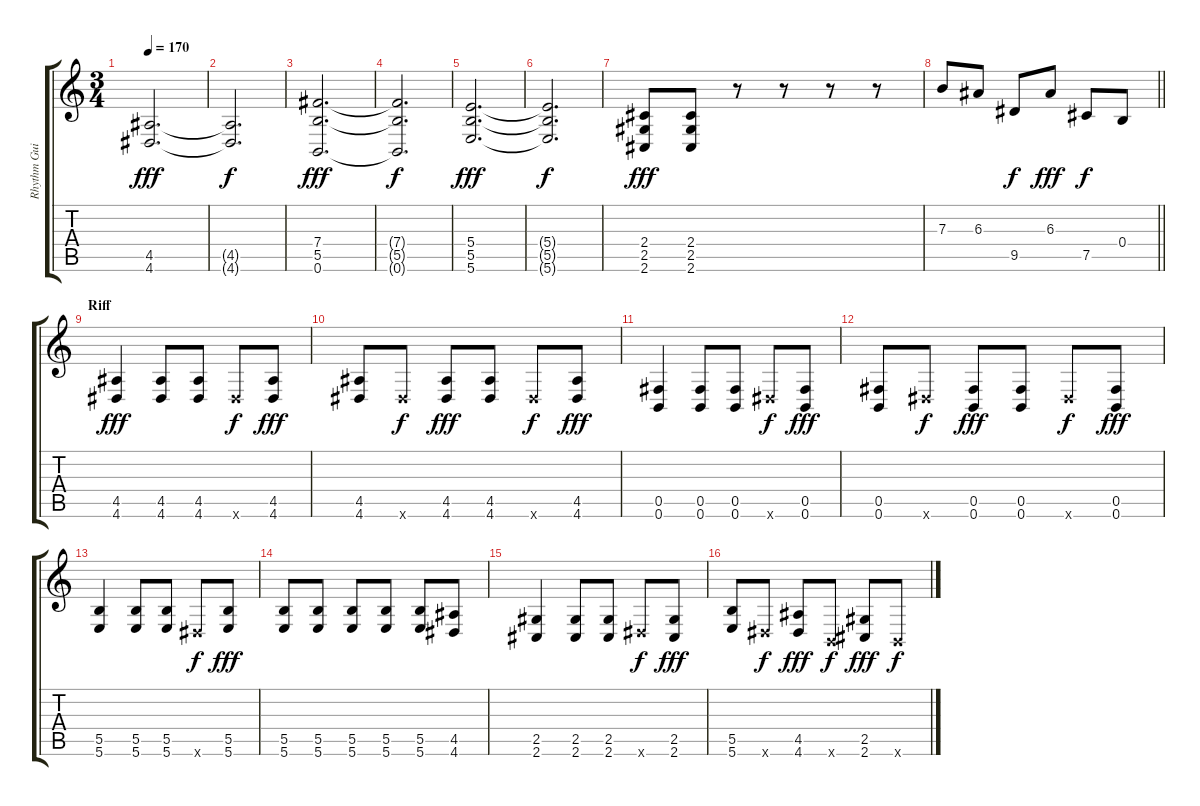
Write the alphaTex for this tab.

\track ("Rhythm Guitar" "Rhythm Gui") {instrument distortionguitar}
\staff {score tabs}
\tuning (Db4 Ab3 E3 B2 Gb2 B1) {hide}
\ts (3 4)
\tempo 170
\clef g2
\ks c
(4.5 4.6).2{d dy fff} |
(4.5{t} 4.6{t}).2{d dy f} |
(7.4 5.5 0.6).2{d dy fff} |
(7.4{t} 5.5{t} 0.6{t}).2{d dy f} |
(5.4 5.5 5.6).2{d dy fff} |
(5.4{t} 5.5{t} 5.6{t}).2{d dy f} |
(2.4 2.5 2.6).8{dy fff} (2.4 2.5 2.6).8 r.8 r.8 r.8 r.8 |
\barLineRight lightlight
7.3.8 6.3.8 9.5.8{dy f} 6.3.8{dy fff} 7.5.8{dy f} 0.4.8 |
\section ("" "Riff")
(4.5 4.6).4{dy fff} (4.5 4.6).8 (4.5 4.6).8 4.6{x}.8{dy f} (4.5 4.6).8{dy fff} |
(4.5 4.6).8 4.6{x}.8{dy f} (4.5 4.6).8{dy fff} (4.5 4.6).8 4.6{x}.8{dy f} (4.5 4.6).8{dy fff} |
(0.5 0.6).4 (0.5 0.6).8 (0.5 0.6).8 4.6{x}.8{dy f} (0.5 0.6).8{dy fff} |
(0.5 0.6).8 4.6{x}.8{dy f} (0.5 0.6).8{dy fff} (0.5 0.6).8 4.6{x}.8{dy f} (0.5 0.6).8{dy fff} |
(5.5 5.6).4 (5.5 5.6).8 (5.5 5.6).8 4.6{x}.8{dy f} (5.5 5.6).8{dy fff} |
(5.5 5.6).8 (5.5 5.6).8 (5.5 5.6).8 (5.5 5.6).8 (5.5 5.6).8 (4.5 4.6).8 |
(2.5 2.6).4 (2.5 2.6).8 (2.5 2.6).8 4.6{x}.8{dy f} (2.5 2.6).8{dy fff} |
(5.5 5.6).8 4.6{x}.8{dy f} (4.5 4.6).8{dy fff} 0.6{x}.8{dy f} (2.5 2.6).8{dy fff} 0.6{x}.8{dy f}
